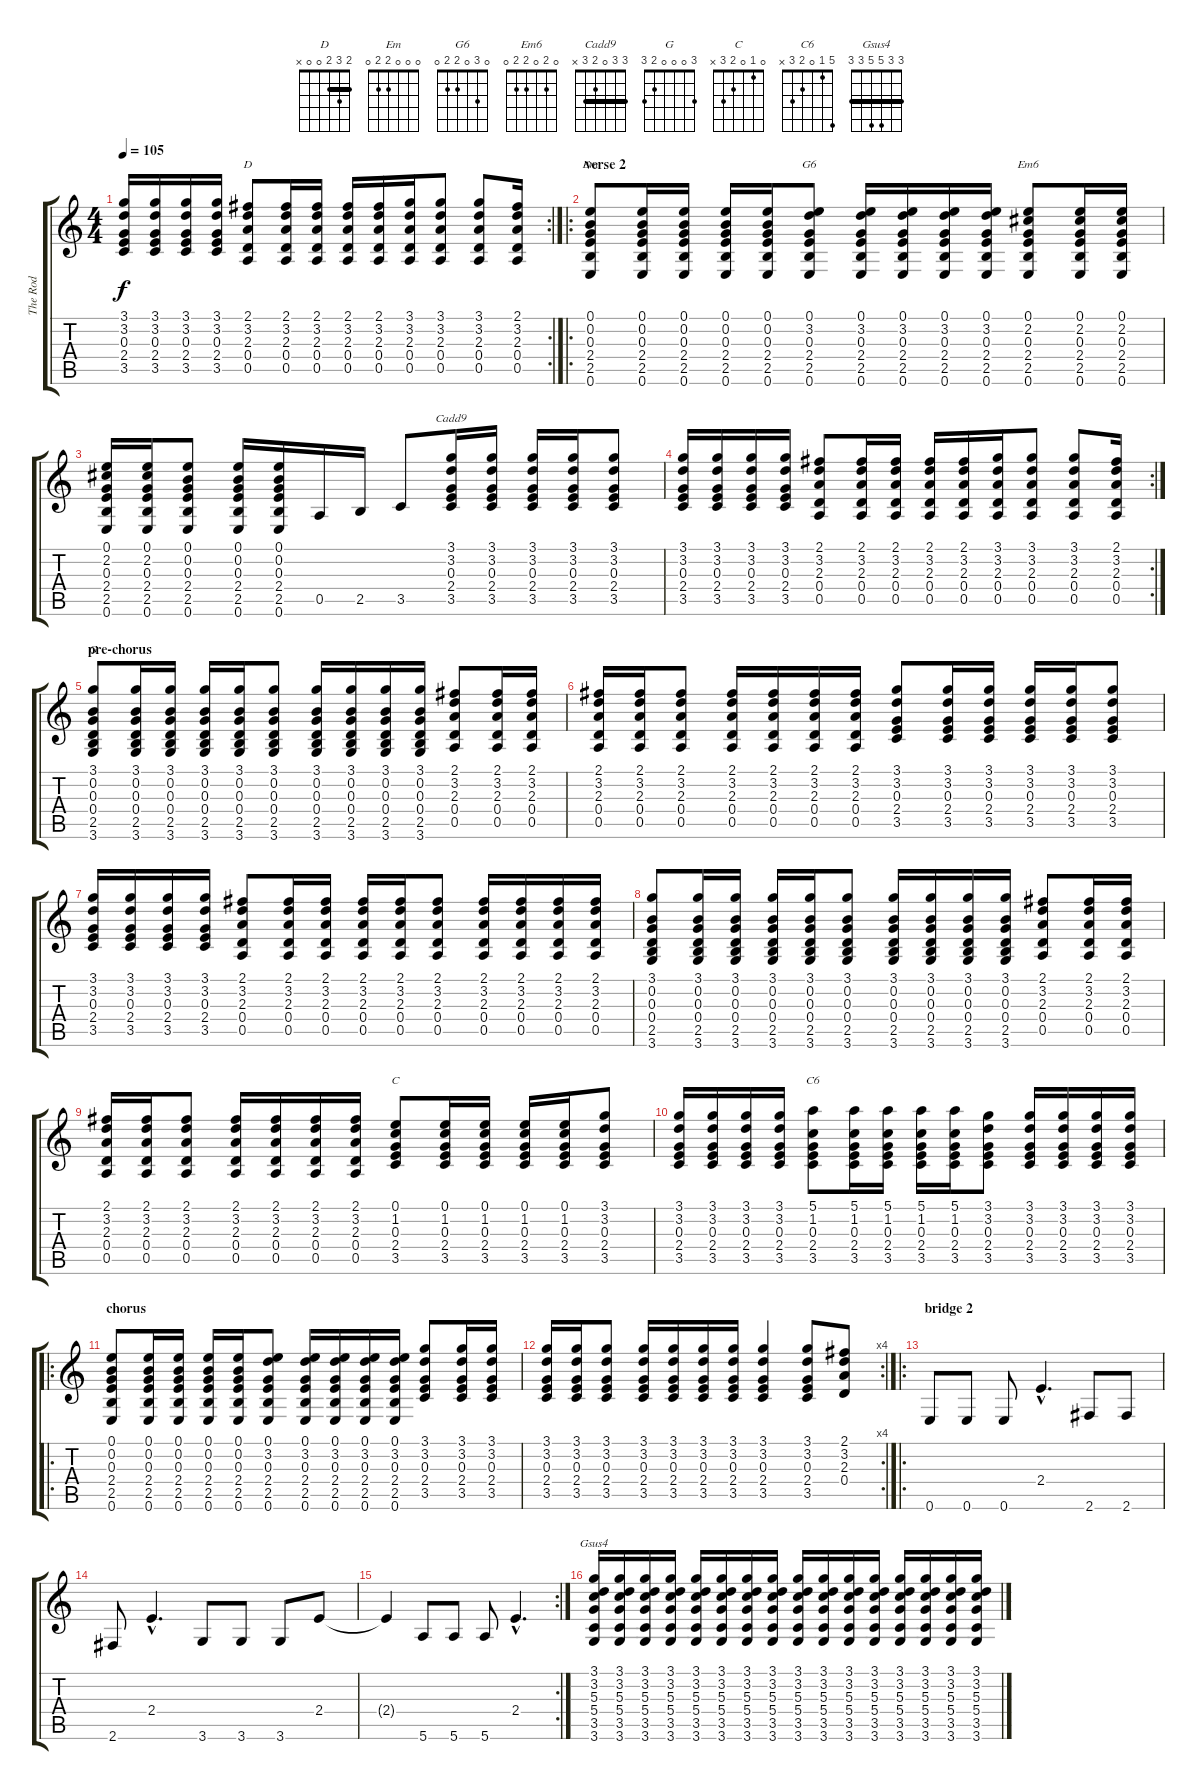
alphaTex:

\track ("The Rod" "The Rod") {instrument acousticguitarsteel}
\staff {score tabs}
\tuning (E4 B3 G3 D3 A2 E2) {hide}
\chord ("D" 2 3 2 0 0 x) {barre 2}
\chord ("Em" 0 0 0 2 2 0)
\chord ("G6" 0 3 0 2 2 0)
\chord ("Em6" 0 2 0 2 2 0)
\chord ("Cadd9" 3 3 0 2 3 x) {barre 3}
\chord ("G" 3 0 0 0 2 3)
\chord ("C" 0 1 0 2 3 x)
\chord ("C6" 5 1 0 2 3 x)
\chord ("Gsus4" 3 3 5 5 3 3) {barre 3}
\rc 2
\ts (4 4)
\tempo 105
\clef g2
\ks c
(3.1 3.2 0.3 2.4 3.5).16{dy f} (3.1 3.2 0.3 2.4 3.5).16 (3.1 3.2 0.3 2.4 3.5).16 (3.1 3.2 0.3 2.4 3.5).16 (2.1 3.2 2.3 0.4 0.5).8{ch "D"} (2.1 3.2 2.3 0.4 0.5).16 (2.1 3.2 2.3 0.4 0.5).16 (2.1 3.2 2.3 0.4 0.5).16 (2.1 3.2 2.3 0.4 0.5).16 (3.1 3.2 2.3 0.4 0.5).16 (3.1 3.2 2.3 0.4 0.5).8 (3.1 3.2 2.3 0.4 0.5).8 (2.1 3.2 2.3 0.4 0.5).16 |
\ro
\section ("" "verse 2")
(0.1 0.2 0.3 2.4 2.5 0.6).8{ch "Em"} (0.1 0.2 0.3 2.4 2.5 0.6).16 (0.1 0.2 0.3 2.4 2.5 0.6).16 (0.1 0.2 0.3 2.4 2.5 0.6).16 (0.1 0.2 0.3 2.4 2.5 0.6).16 (0.1 3.2 0.3 2.4 2.5 0.6).8{ch "G6"} (0.1 3.2 0.3 2.4 2.5 0.6).16 (0.1 3.2 0.3 2.4 2.5 0.6).16 (0.1 3.2 0.3 2.4 2.5 0.6).16 (0.1 3.2 0.3 2.4 2.5 0.6).16 (0.1 2.2 0.3 2.4 2.5 0.6).8{ch "Em6"} (0.1 2.2 0.3 2.4 2.5 0.6).16 (0.1 2.2 0.3 2.4 2.5 0.6).16 |
(0.1 2.2 0.3 2.4 2.5 0.6).16 (0.1 2.2 0.3 2.4 2.5 0.6).16 (0.1 0.2 0.3 2.4 2.5 0.6).8 (0.1 0.2 0.3 2.4 2.5 0.6).16 (0.1 0.2 0.3 2.4 2.5 0.6).16 0.5.16 2.5.16 3.5.8 (3.1 3.2 0.3 2.4 3.5).16{ch "Cadd9"} (3.1 3.2 0.3 2.4 3.5).16 (3.1 3.2 0.3 2.4 3.5).16 (3.1 3.2 0.3 2.4 3.5).16 (3.1 3.2 0.3 2.4 3.5).8 |
\rc 2
(3.1 3.2 0.3 2.4 3.5).16 (3.1 3.2 0.3 2.4 3.5).16 (3.1 3.2 0.3 2.4 3.5).16 (3.1 3.2 0.3 2.4 3.5).16 (2.1 3.2 2.3 0.4 0.5).8 (2.1 3.2 2.3 0.4 0.5).16 (2.1 3.2 2.3 0.4 0.5).16 (2.1 3.2 2.3 0.4 0.5).16 (2.1 3.2 2.3 0.4 0.5).16 (3.1 3.2 2.3 0.4 0.5).16 (3.1 3.2 2.3 0.4 0.5).8 (3.1 3.2 2.3 0.4 0.5).8 (2.1 3.2 2.3 0.4 0.5).16 |
\section ("" "pre-chorus")
(3.1 0.2 0.3 0.4 2.5 3.6).8{ch "G"} (3.1 0.2 0.3 0.4 2.5 3.6).16 (3.1 0.2 0.3 0.4 2.5 3.6).16 (3.1 0.2 0.3 0.4 2.5 3.6).16 (3.1 0.2 0.3 0.4 2.5 3.6).16 (3.1 0.2 0.3 0.4 2.5 3.6).8 (3.1 0.2 0.3 0.4 2.5 3.6).16 (3.1 0.2 0.3 0.4 2.5 3.6).16 (3.1 0.2 0.3 0.4 2.5 3.6).16 (3.1 0.2 0.3 0.4 2.5 3.6).16 (2.1 3.2 2.3 0.4 0.5).8 (2.1 3.2 2.3 0.4 0.5).16 (2.1 3.2 2.3 0.4 0.5).16 |
(2.1 3.2 2.3 0.4 0.5).16 (2.1 3.2 2.3 0.4 0.5).16 (2.1 3.2 2.3 0.4 0.5).8 (2.1 3.2 2.3 0.4 0.5).16 (2.1 3.2 2.3 0.4 0.5).16 (2.1 3.2 2.3 0.4 0.5).16 (2.1 3.2 2.3 0.4 0.5).16 (3.1 3.2 0.3 2.4 3.5).8 (3.1 3.2 0.3 2.4 3.5).16 (3.1 3.2 0.3 2.4 3.5).16 (3.1 3.2 0.3 2.4 3.5).16 (3.1 3.2 0.3 2.4 3.5).16 (3.1 3.2 0.3 2.4 3.5).8 |
(3.1 3.2 0.3 2.4 3.5).16 (3.1 3.2 0.3 2.4 3.5).16 (3.1 3.2 0.3 2.4 3.5).16 (3.1 3.2 0.3 2.4 3.5).16 (2.1 3.2 2.3 0.4 0.5).8 (2.1 3.2 2.3 0.4 0.5).16 (2.1 3.2 2.3 0.4 0.5).16 (2.1 3.2 2.3 0.4 0.5).16 (2.1 3.2 2.3 0.4 0.5).16 (2.1 3.2 2.3 0.4 0.5).8 (2.1 3.2 2.3 0.4 0.5).16 (2.1 3.2 2.3 0.4 0.5).16 (2.1 3.2 2.3 0.4 0.5).16 (2.1 3.2 2.3 0.4 0.5).16 |
(3.1 0.2 0.3 0.4 2.5 3.6).8 (3.1 0.2 0.3 0.4 2.5 3.6).16 (3.1 0.2 0.3 0.4 2.5 3.6).16 (3.1 0.2 0.3 0.4 2.5 3.6).16 (3.1 0.2 0.3 0.4 2.5 3.6).16 (3.1 0.2 0.3 0.4 2.5 3.6).8 (3.1 0.2 0.3 0.4 2.5 3.6).16 (3.1 0.2 0.3 0.4 2.5 3.6).16 (3.1 0.2 0.3 0.4 2.5 3.6).16 (3.1 0.2 0.3 0.4 2.5 3.6).16 (2.1 3.2 2.3 0.4 0.5).8 (2.1 3.2 2.3 0.4 0.5).16 (2.1 3.2 2.3 0.4 0.5).16 |
(2.1 3.2 2.3 0.4 0.5).16 (2.1 3.2 2.3 0.4 0.5).16 (2.1 3.2 2.3 0.4 0.5).8 (2.1 3.2 2.3 0.4 0.5).16 (2.1 3.2 2.3 0.4 0.5).16 (2.1 3.2 2.3 0.4 0.5).16 (2.1 3.2 2.3 0.4 0.5).16 (0.1 1.2 0.3 2.4 3.5).8{ch "C"} (0.1 1.2 0.3 2.4 3.5).16 (0.1 1.2 0.3 2.4 3.5).16 (0.1 1.2 0.3 2.4 3.5).16 (0.1 1.2 0.3 2.4 3.5).16 (3.1 3.2 0.3 2.4 3.5).8 |
(3.1 3.2 0.3 2.4 3.5).16 (3.1 3.2 0.3 2.4 3.5).16 (3.1 3.2 0.3 2.4 3.5).16 (3.1 3.2 0.3 2.4 3.5).16 (5.1 1.2 0.3 2.4 3.5).8{ch "C6"} (5.1 1.2 0.3 2.4 3.5).16 (5.1 1.2 0.3 2.4 3.5).16 (5.1 1.2 0.3 2.4 3.5).16 (5.1 1.2 0.3 2.4 3.5).16 (3.1 3.2 0.3 2.4 3.5).8 (3.1 3.2 0.3 2.4 3.5).16 (3.1 3.2 0.3 2.4 3.5).16 (3.1 3.2 0.3 2.4 3.5).16 (3.1 3.2 0.3 2.4 3.5).16 |
\ro
\section ("" "chorus")
(0.1 0.2 0.3 2.4 2.5 0.6).8 (0.1 0.2 0.3 2.4 2.5 0.6).16 (0.1 0.2 0.3 2.4 2.5 0.6).16 (0.1 0.2 0.3 2.4 2.5 0.6).16 (0.1 0.2 0.3 2.4 2.5 0.6).16 (0.1 3.2 0.3 2.4 2.5 0.6).8 (0.1 3.2 0.3 2.4 2.5 0.6).16 (0.1 3.2 0.3 2.4 2.5 0.6).16 (0.1 3.2 0.3 2.4 2.5 0.6).16 (0.1 3.2 0.3 2.4 2.5 0.6).16 (3.1 3.2 0.3 2.4 3.5).8 (3.1 3.2 0.3 2.4 3.5).16 (3.1 3.2 0.3 2.4 3.5).16 |
\rc 4
(3.1 3.2 0.3 2.4 3.5).16 (3.1 3.2 0.3 2.4 3.5).16 (3.1 3.2 0.3 2.4 3.5).8 (3.1 3.2 0.3 2.4 3.5).16 (3.1 3.2 0.3 2.4 3.5).16 (3.1 3.2 0.3 2.4 3.5).16 (3.1 3.2 0.3 2.4 3.5).16 (3.1 3.2 0.3 2.4 3.5).4 (3.1 3.2 0.3 2.4 3.5).8 (2.1 3.2 2.3 0.4).8 |
\ro
\section ("" "bridge 2")
0.6.8 0.6.8 0.6.8 2.4{hac}.4{d} 2.6.8 2.6.8 |
2.6.8 2.4{hac}.4{d} 3.6.8 3.6.8 3.6.8 2.4.8 |
\rc 2
2.4{t}.4 5.6.8 5.6.8 5.6.8 2.4{hac}.4{d} |
(3.1 3.2 5.3 5.4 3.5 3.6).16{ch "Gsus4"} (3.1 3.2 5.3 5.4 3.5 3.6).16 (3.1 3.2 5.3 5.4 3.5 3.6).16 (3.1 3.2 5.3 5.4 3.5 3.6).16 (3.1 3.2 5.3 5.4 3.5 3.6).16 (3.1 3.2 5.3 5.4 3.5 3.6).16 (3.1 3.2 5.3 5.4 3.5 3.6).16 (3.1 3.2 5.3 5.4 3.5 3.6).16 (3.1 3.2 5.3 5.4 3.5 3.6).16 (3.1 3.2 5.3 5.4 3.5 3.6).16 (3.1 3.2 5.3 5.4 3.5 3.6).16 (3.1 3.2 5.3 5.4 3.5 3.6).16 (3.1 3.2 5.3 5.4 3.5 3.6).16 (3.1 3.2 5.3 5.4 3.5 3.6).16 (3.1 3.2 5.3 5.4 3.5 3.6).16 (3.1 3.2 5.3 5.4 3.5 3.6).16
